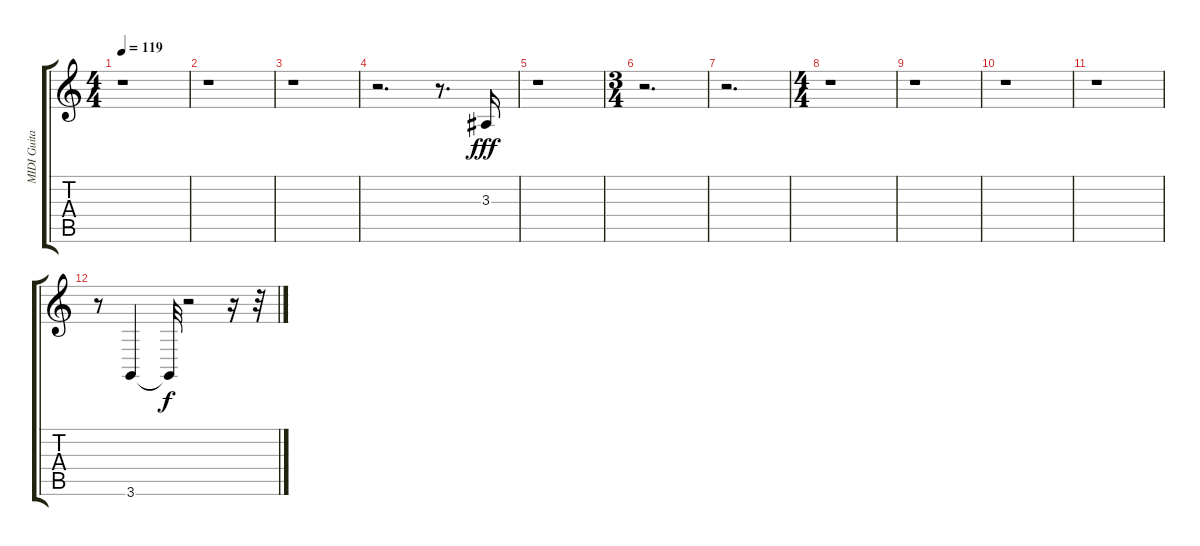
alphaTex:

\track ("MIDI Guitar                     " "MIDI Guita") {instrument lead1square}
\staff {score tabs}
\tuning (E4 B3 G3 D3 A2 E2) {hide}
\ts (4 4)
\tempo 119
\clef g2
\ks c
r.1{dy fff} |
r.1 |
r.1 |
r.2{d} r.8{d} 3.3.16 |
r.1 |
\ts (3 4)
r.2{d} |
r.2{d} |
\ts (4 4)
r.1 |
r.1 |
r.1 |
r.1 |
r.8 3.6.4 3.6{t}.32{dy f} r.2 r.16 r.32
